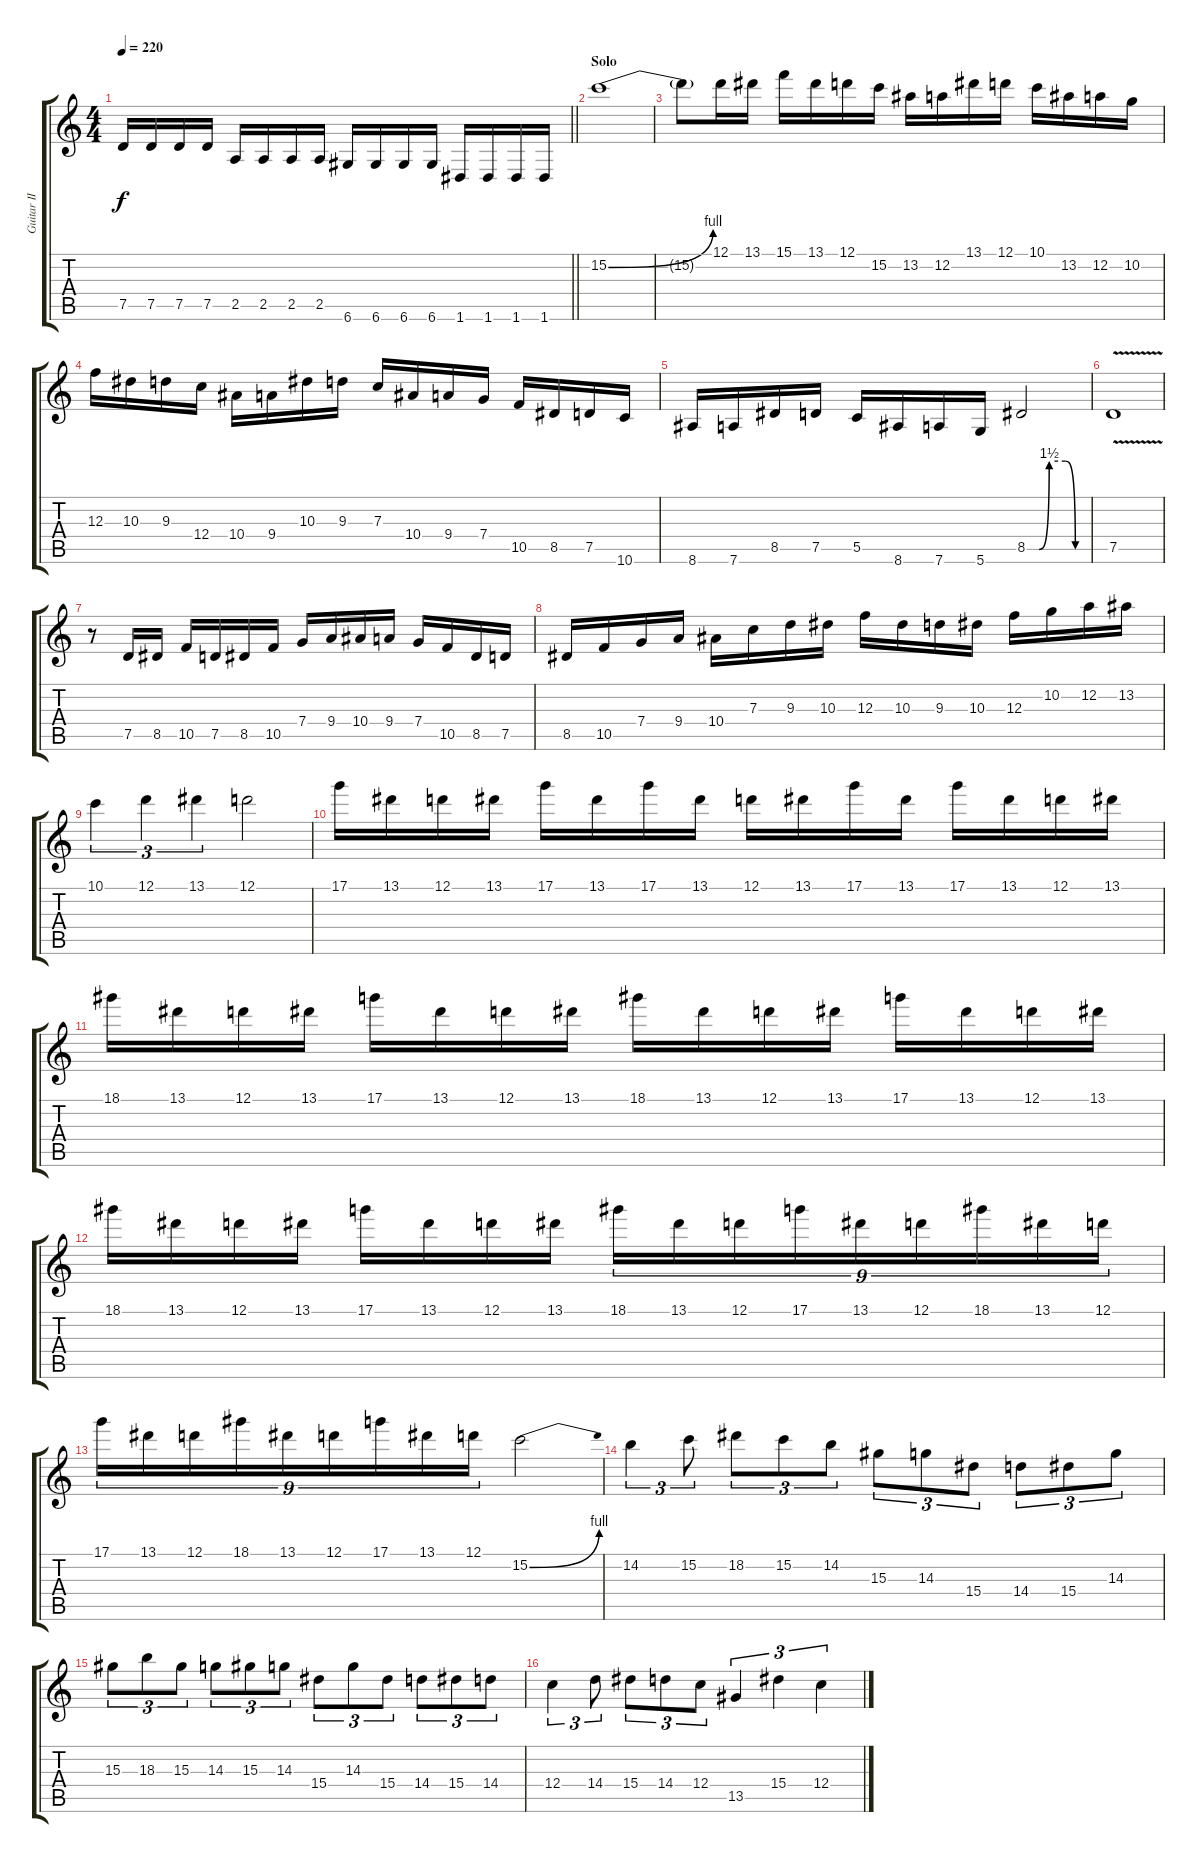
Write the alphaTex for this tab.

\track ("Guitar II" "Guitar II") {instrument distortionguitar}
\staff {score tabs}
\tuning (D4 A3 F3 C3 G2 D2) {hide}
\ts (4 4)
\tempo 220
\clef g2
\barLineRight lightlight
\ks c
7.5.16{dy f} 7.5.16 7.5.16 7.5.16 2.5.16 2.5.16 2.5.16 2.5.16 6.6.16 6.6.16 6.6.16 6.6.16 1.6.16 1.6.16 1.6.16 1.6.16 |
\section ("" "Solo")
15.2{be (bend 0 0 60 4)}.1 |
15.2{t}.8 12.1.16 13.1.16 15.1.16 13.1.16 12.1.16 15.2.16 13.2.16 12.2.16 13.1.16 12.1.16 10.1.16 13.2.16 12.2.16 10.2.16 |
12.3.16 10.3.16 9.3.16 12.4.16 10.4.16 9.4.16 10.3.16 9.3.16 7.3.16 10.4.16 9.4.16 7.4.16 10.5.16 8.5.16 7.5.16 10.6.16 |
8.6.16 7.6.16 8.5.16 7.5.16 5.5.16 8.6.16 7.6.16 5.6.16 8.5{be (custom 0 0 12 0 22 6 38 6 48 0 60 0)}.2 |
7.5{v}.1 |
r.8 7.5.16 8.5.16 10.5.16 7.5.16 8.5.16 10.5.16 7.4.16 9.4.16 10.4.16 9.4.16 7.4.16 10.5.16 8.5.16 7.5.16 |
8.5.16 10.5.16 7.4.16 9.4.16 10.4.16 7.3.16 9.3.16 10.3.16 12.3.16 10.3.16 9.3.16 10.3.16 12.3.16 10.2.16 12.2.16 13.2.16 |
10.1.4{tu (3 2)} 12.1.4{tu (3 2)} 13.1.4{tu (3 2)} 12.1.2 |
17.1.16 13.1.16 12.1.16 13.1.16 17.1.16 13.1.16 17.1.16 13.1.16 12.1.16 13.1.16 17.1.16 13.1.16 17.1.16 13.1.16 12.1.16 13.1.16 |
18.1.16 13.1.16 12.1.16 13.1.16 17.1.16 13.1.16 12.1.16 13.1.16 18.1.16 13.1.16 12.1.16 13.1.16 17.1.16 13.1.16 12.1.16 13.1.16 |
18.1.16 13.1.16 12.1.16 13.1.16 17.1.16 13.1.16 12.1.16 13.1.16 18.1.16{tu (9 8)} 13.1.16{tu (9 8)} 12.1.16{tu (9 8)} 17.1.16{tu (9 8)} 13.1.16{tu (9 8)} 12.1.16{tu (9 8)} 18.1.16{tu (9 8)} 13.1.16{tu (9 8)} 12.1.16{tu (9 8)} |
17.1.16{tu (9 8)} 13.1.16{tu (9 8)} 12.1.16{tu (9 8)} 18.1.16{tu (9 8)} 13.1.16{tu (9 8)} 12.1.16{tu (9 8)} 17.1.16{tu (9 8)} 13.1.16{tu (9 8)} 12.1.16{tu (9 8)} 15.2{be (bend 0 0 60 4)}.2 |
14.2.4{tu (3 2)} 15.2.8{tu (3 2)} 18.2.8{tu (3 2)} 15.2.8{tu (3 2)} 14.2.8{tu (3 2)} 15.3.8{tu (3 2)} 14.3.8{tu (3 2)} 15.4.8{tu (3 2)} 14.4.8{tu (3 2)} 15.4.8{tu (3 2)} 14.3.8{tu (3 2)} |
15.3.8{tu (3 2)} 18.3.8{tu (3 2)} 15.3.8{tu (3 2)} 14.3.8{tu (3 2)} 15.3.8{tu (3 2)} 14.3.8{tu (3 2)} 15.4.8{tu (3 2)} 14.3.8{tu (3 2)} 15.4.8{tu (3 2)} 14.4.8{tu (3 2)} 15.4.8{tu (3 2)} 14.4.8{tu (3 2)} |
12.4.4{tu (3 2)} 14.4.8{tu (3 2)} 15.4.8{tu (3 2)} 14.4.8{tu (3 2)} 12.4.8{tu (3 2)} 13.5.4{tu (3 2)} 15.4.4{tu (3 2)} 12.4.4{tu (3 2)}
